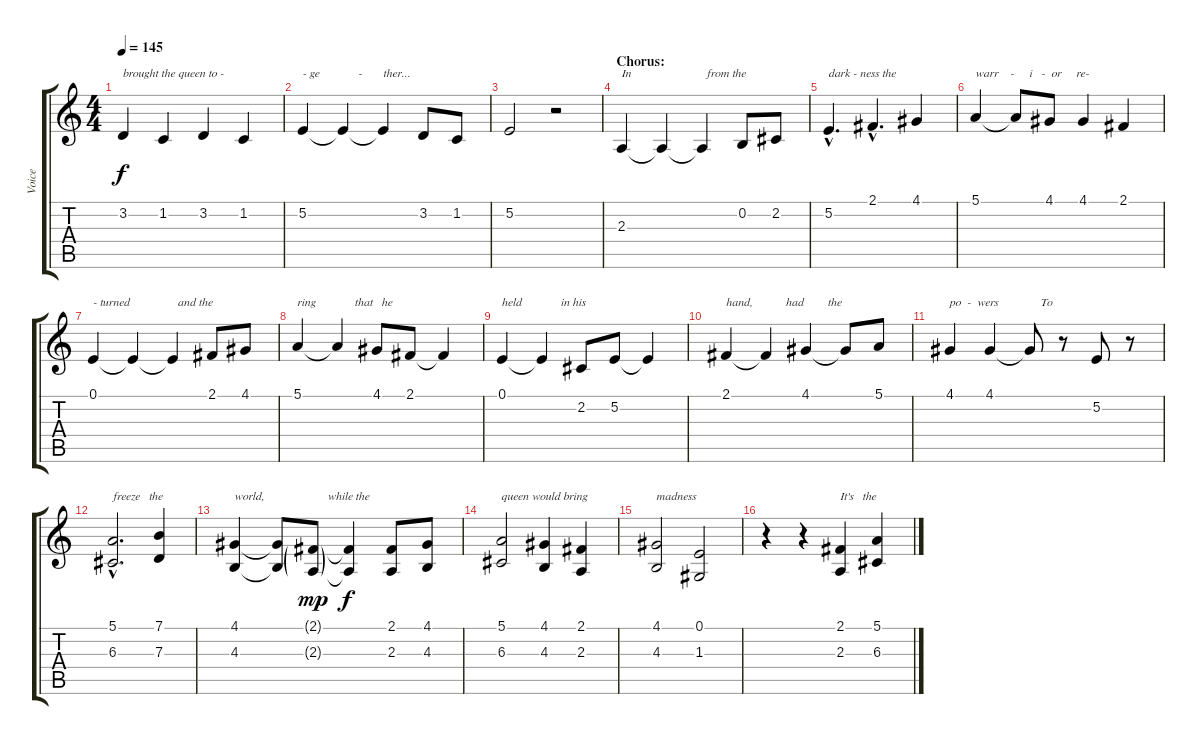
\track ("Voice" "Voice") {instrument violin}
\staff {score tabs}
\tuning (E4 B3 G3 D3 A2 E2) {hide}
\ts (4 4)
\tempo 145
\clef g2
\ks c
3.2.4{txt "brought the queen to -" dy f} 1.2.4 3.2.4 1.2.4 |
5.2.4{txt "- ge             -       ther..."} 5.2{t}.4 5.2{t}.4 3.2.8 1.2.8 |
5.2.2 r.2 |
\section ("" "Chorus:")
2.3.4{txt "In                         from the"} 2.3{t}.4 2.3{t}.4 0.2.8 2.2.8 |
5.2{hac}.4{d txt "dark - ness the"} 2.1{hac}.4{d} 4.1.4 |
5.1.4{txt "warr    -     i   -  or     re-"} 5.1{t}.8 4.1.8 4.1.4 2.1.4 |
0.1.4{txt "- turned                and the"} 0.1{t}.4 0.1{t}.4 2.1.8 4.1.8 |
5.1.4{txt "ring             that   he"} 5.1{t}.4 4.1.8 2.1.8 2.1{t}.4 |
0.1.4{txt "held             in his"} 0.1{t}.4 2.2.8 5.2.8 5.2{t}.4 |
2.1.4{txt "hand,           had        the"} 2.1{t}.4 4.1.4 4.1{t}.8 5.1.8 |
4.1.4{txt "po  -  wers              To"} 4.1.4 4.1{t}.8 r.8 5.2.8 r.8 |
(5.1{hac} 6.3{hac}).2{d txt "freeze   the"} (7.1 7.3).4 |
(4.1 4.3).4{txt "world,                     while the"} (4.1{t} 4.3{t}).8 (2.1{g} 2.3{g}).8{dy mp} (2.1{t} 2.3{t}).4{dy f} (2.1 2.3).8 (4.1 4.3).8 |
(5.1 6.3).2{txt "queen would bring"} (4.1 4.3).4 (2.1 2.3).4 |
(4.1 4.3).2{txt "madness"} (0.1 1.3).2 |
r.4 r.4 (2.1 2.3).4{txt "It's   the"} (5.1 6.3).4
